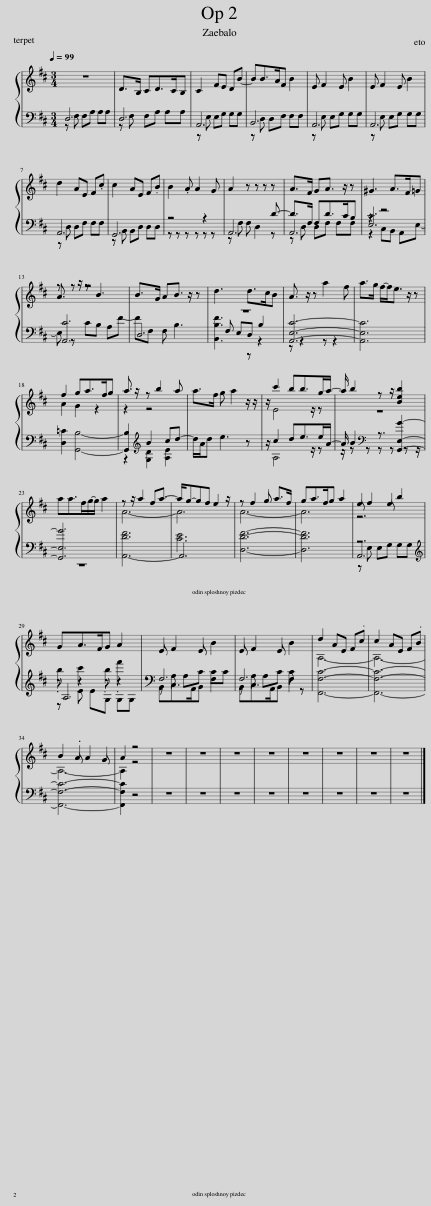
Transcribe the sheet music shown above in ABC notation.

X:1
%%score { ( 1 5 ) | ( 2 3 4 6 ) }
L:1/8
Q:1/4=99
M:3/4
I:linebreak $
K:D
V:1 treble
V:5 treble
V:2 bass
V:3 bass
V:4 bass
V:6 bass
V:1
 z6 | D>B, CD>CB, | C2 FE DB- | BB>AF B2 | E F2 E B2 | %5
 E F2 E B2 |$ d2 AE F.c | c2 AE F.B | B2 .A A2 G | A2 z z z z | %10
 A>F GA3/2 z/ z | ^G3 A>F=G |$ A3/2 z/ z B3 | B>G AB3/2 z/ z | d3 d>cB | %15
 A3/2 z/ z a2 f | a>g f/-f<e z/ z |$ f2 ga>fg | a3/2 z/ z b2 a | a>f g a2 z/ z/ | %20
 z/ c'2 bb>ga/- | a/ b2 z z/ [Beb]2 |$ aa>fg/-g/ a2 | z z/ a2 fa3/2- | a/g-gf e2 z/ | %25
 z f2 g a>f | ga>fg a2 | e f2 e b2 |$ GA>FG A2 | E F2 E B2 | %30
 E F2 E B2 | d2 AE F.c | c2 AE F.B |$ B2 .A A2 G | A2 z4 | %35
 z6 | z6 | z6 | z6 | z6 | %40
 z6 | z6 | z6 |] %43
V:2
 D,6 | D,6 | A,,6 | B,,6 | A,,6 | %5
 A,,6 |$ A,,6 | G,,6 | z4 z2 | A,,6 | %10
 A,,6 | [E,C]6 |$ [A,,C]6 | D,6 | z6 | %15
 [A,,E,C]6- | [A,,E,C]6 |$ [D,=C]2 [G,,B,]4- | [G,,B,]2[K:treble] B2 cd- | d/A/d e3 z | %20
 z/ c2 de>eA/- | A/ B2[K:bass] z3/2 [G,,E,G]2- |$ [G,,E,G]6 | [A,,-DF]6 | A,,6 | %25
 [D,DF]6- | [D,DF]6 | A,,6 |$[K:treble] z z2 z z2 | F,6 | %30
 F,6 | [F,,F,C]6- | [F,,F,C]6- |$ [F,,F,C]6- | [F,,F,C]2 z4 | %35
 z6 | z6 | z6 | z6 | z6 | %40
 z6 | z6 | z6 |] %43
V:3
 z F, F,A, A,A, | z F, F,A, A,A, | z E, E,G, G,G, | z D, D,F, F,F, | z E, E,G, G,G, | %5
 z E, E,G, G,G, |$ z D, D,F, F,F, | z B,, B,,D, D,D, | z z z z z z | z F, F, D,2 z | %10
 z D, D,F, F,F, | z2 C,B,, A,,E,- |$ E, z CB, A,F- | FF, F, B,3 | [B,,B,F]3 z z2 | %15
 z z2 z z2 | x6 |$ x6 | z2[K:treble] [G,D]2 [A,E]2 | x6 | %20
 x/ A,4 z/ z | z/ z[K:bass] z z z z z/ |$ z6 | x6 | [CE]6 | %25
 x6 | x6 | z E, E,G, G,G, |$[K:treble] .b .c'2 .b .f'2 | z A, A,C CC | %30
 z A, A,C C z | x6 | x6 |$ x6 | x6 | %35
 x6 | x6 | x6 | x6 | x6 | %40
 x6 | x6 | x6 |] %43
V:4
 x6 | x6 | x6 | x6 | x6 | %5
 x6 |$ x6 | x6 | x6 | x5 D- | %10
 D>F, F,D>CB, | z2 z4 |$ x6 | x6 | x F, E,D, B,2 | %15
 x6 | x6 |$ x6 | x2[K:treble] x4 | x6 | %20
 x6 | x3/2[K:bass] x9/2 |$ x6 | x6 | x6 | %25
 x6 | x6 | z6 |$[K:treble] A,6 | x6 | %30
 x6 | x6 | x6 |$ x6 | x6 | %35
 x6 | x6 | x6 | x6 | x6 | %40
 x6 | x6 | x6 |] %43
V:5
 x6 | x6 | x6 | x6 | x6 | %5
 x6 |$ x6 | x6 | x6 | x6 | %10
 x6 | x6 |$ x6 | x6 | x6 | %15
 x6 | x6 |$ A2 G2 z2 | z2 z4 | x6 | %20
 x/ E4 z/ z | z6 |$ x6 | A6- | A6 | %25
 A6- | A6 | z6 |$ x6 | x6 | %30
 x6 | A,6- | A,6- |$ A,6- | A,2 z4 | %35
 x6 | x6 | x6 | x6 | x6 | %40
 x6 | x6 | x6 |] %43
V:6
 x6 | x6 | x6 | x6 | x6 | %5
 x6 |$ x6 | x6 | x6 | x6 | %10
 x6 | x6 |$ x6 | x6 | x6 | %15
 x6 | x6 |$ x6 | x2[K:treble] x4 | x6 | %20
 x6 | x3/2[K:bass] x9/2 |$ x6 | x6 | x6 | %25
 x6 | x6 | x6 |$[K:treble] z E EG, G,G, | B,,C,>A,,B,, F,2 | %30
 B,,C,>A,,B,, F,2 | x6 | x6 |$ x6 | x6 | %35
 x6 | x6 | x6 | x6 | x6 | %40
 x6 | x6 | x6 |] %43
